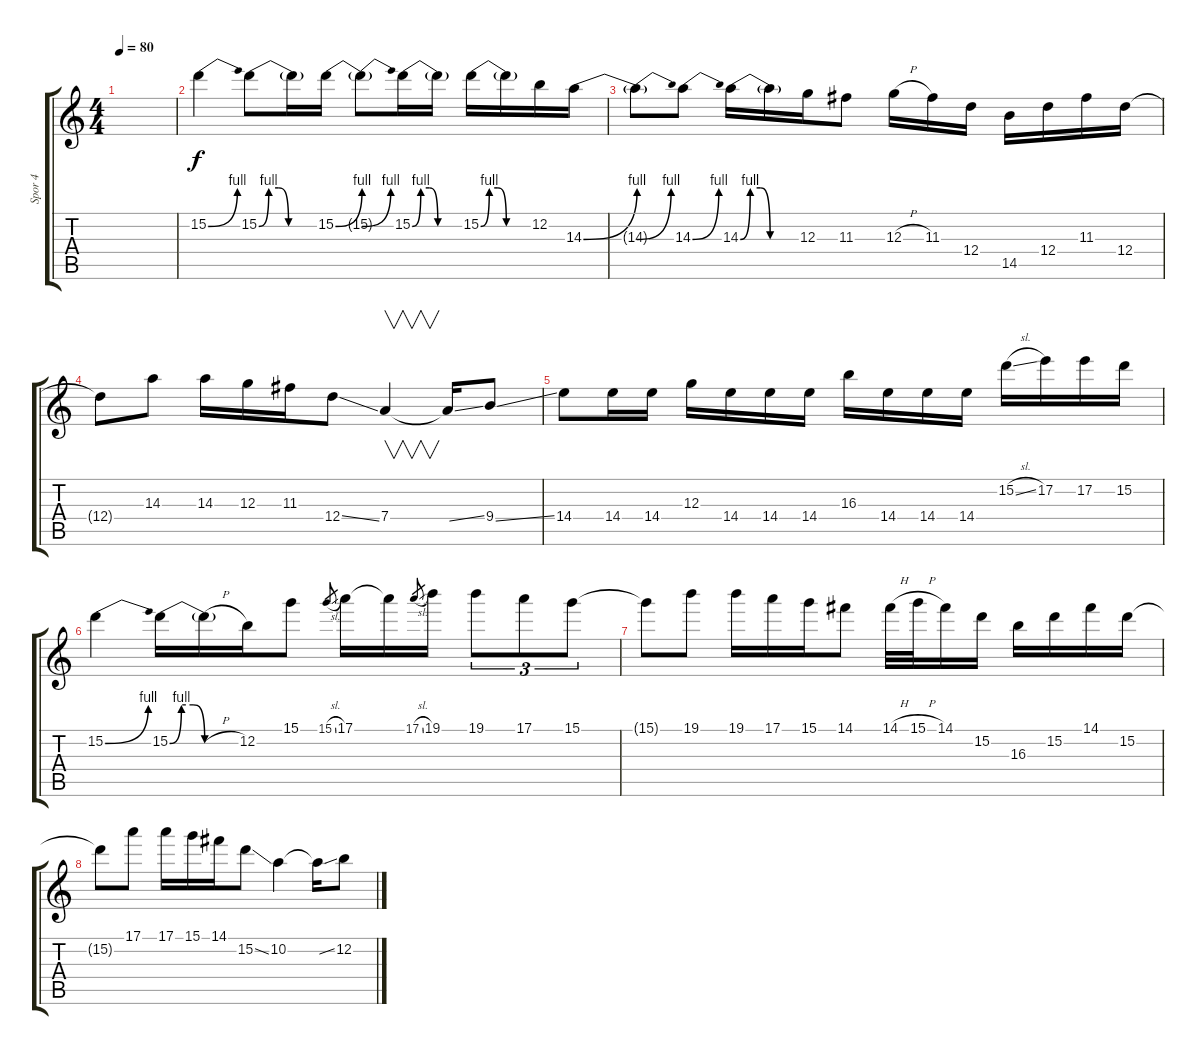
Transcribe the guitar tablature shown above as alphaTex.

\track ("Spor 4" "Spor 4") {instrument distortionguitar}
\staff {score tabs}
\tuning (E4 B3 G3 D3 A2 E2) {hide}
\ts (4 4)
\tempo 80
\clef g2
\ks c
|
15.2{be (bend 0 0 60 4)}.4 15.2{be (custom 0 0 10 4 20 4 30 0 60 0)}.8 15.2{t}.16 15.2{be (bend 0 0 60 4)}.16 15.2{be (bend 0 0 60 4) t}.8 15.2{be (custom 0 0 10 4 20 4 30 0 60 0)}.16 15.2{t}.16 15.2{be (custom 0 0 10 4 20 4 30 0 60 0)}.16 15.2{t}.16 12.2.16 14.3{be (bend 0 0 60 4)}.16 |
14.3{be (bend 0 0 60 4) t}.8 14.3{be (bend 0 0 60 4)}.8 14.3{be (custom 0 0 10 4 20 4 30 0 60 0)}.16 14.3{t}.16 12.3.16 11.3.8 12.3{h}.16 11.3.16 12.4.16 14.5.16 12.4.16 11.3.16 12.4.16 |
12.4{t}.8 14.3.8 14.3.16 12.3.16 11.3.16 12.4{ss}.8 7.4.4{v} 7.4{ss t}.16 9.4{ss}.8 |
14.4.8 14.4.16 14.4.16 12.3.16 14.4.16 14.4.16 14.4.16 16.3.16 14.4.16 14.4.16 14.4.16 15.2{sl}.16 17.2.16 17.2.16 15.2.16 |
15.2{be (bend 0 0 60 4)}.4 15.2{be (custom 0 0 10 4 20 4 30 0 60 0)}.16 15.2{h t}.16 12.2.16 15.1.8 15.1{sl}.8{gr} 17.1.16 17.1{t}.16 17.1{sl}.8{gr} 19.1.16 19.1.8{tu (3 2)} 17.1.8{tu (3 2)} 15.1.8{tu (3 2)} |
15.1{t}.8 19.1.8 19.1.16 17.1.16 15.1.16 14.1.8 14.1{h}.32 15.1{h}.32 14.1.16 15.2.16 16.3.16 15.2.16 14.1.16 15.2.16 |
15.2{t}.8 17.1.8 17.1.16 15.1.16 14.1.16 15.2{ss}.8 10.2.4 10.2{ss t}.16 12.2.8
